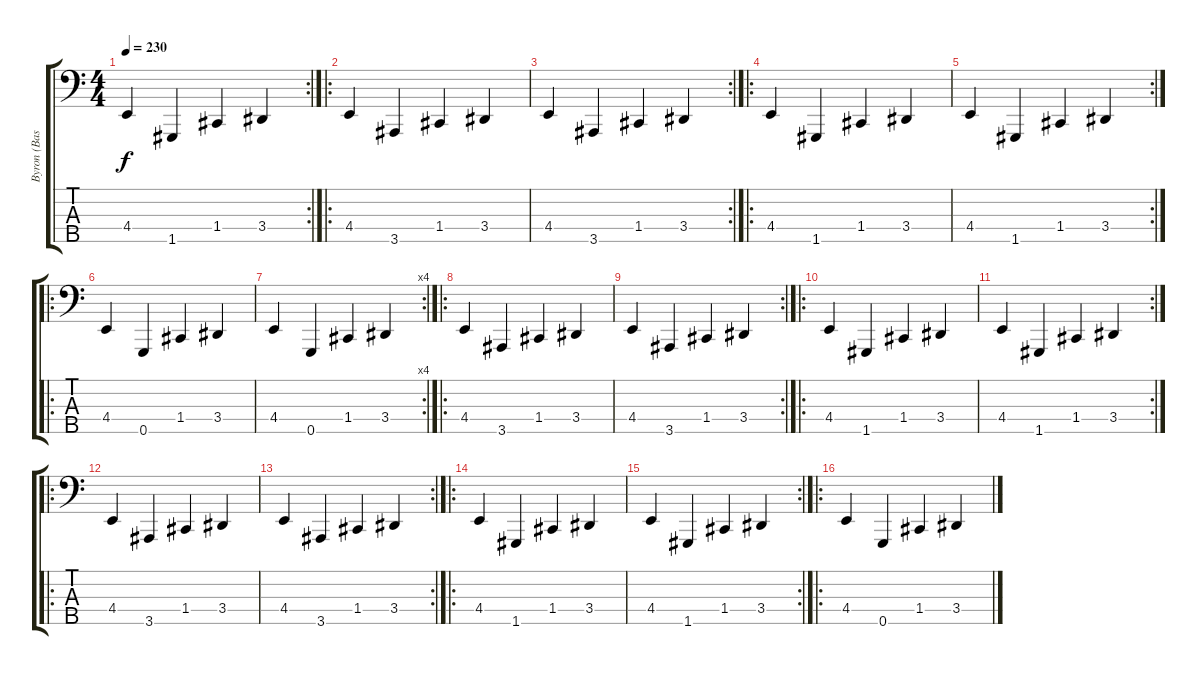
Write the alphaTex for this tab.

\track ("Byron (Bass)" "Byron (Bas") {instrument electricbasspick}
\staff {score tabs}
\tuning (G2 C2 G1 C1 G0) {hide}
\rc 2
\ts (4 4)
\tempo 230
\clef f4
\ks c
4.4.4{dy f} 1.5.4 1.4.4 3.4.4 |
\ro
4.4.4 3.5.4 1.4.4 3.4.4 |
\rc 2
4.4.4 3.5.4 1.4.4 3.4.4 |
\ro
4.4.4 1.5.4 1.4.4 3.4.4 |
\rc 2
4.4.4 1.5.4 1.4.4 3.4.4 |
\ro
4.4.4 0.5.4 1.4.4 3.4.4 |
\rc 4
4.4.4 0.5.4 1.4.4 3.4.4 |
\ro
4.4.4 3.5.4 1.4.4 3.4.4 |
\rc 2
4.4.4 3.5.4 1.4.4 3.4.4 |
\ro
4.4.4 1.5.4 1.4.4 3.4.4 |
\rc 2
4.4.4 1.5.4 1.4.4 3.4.4 |
\ro
4.4.4 3.5.4 1.4.4 3.4.4 |
\rc 2
4.4.4 3.5.4 1.4.4 3.4.4 |
\ro
4.4.4 1.5.4 1.4.4 3.4.4 |
\rc 2
4.4.4 1.5.4 1.4.4 3.4.4 |
\ro
4.4.4 0.5.4 1.4.4 3.4.4
